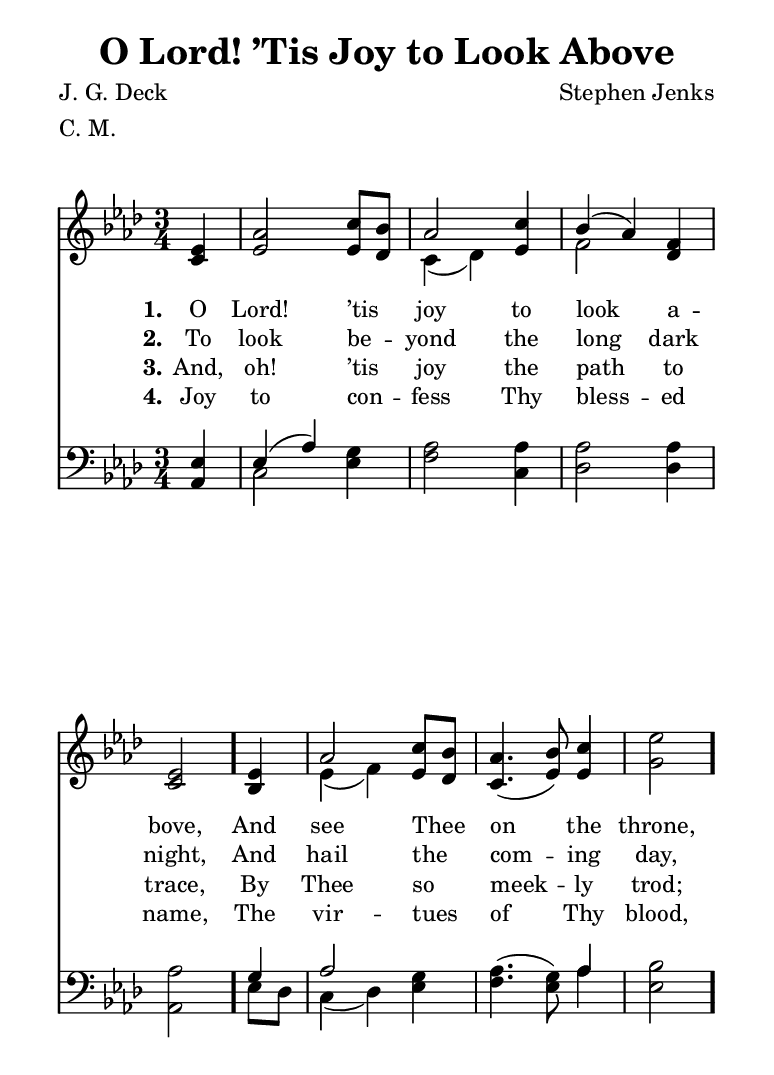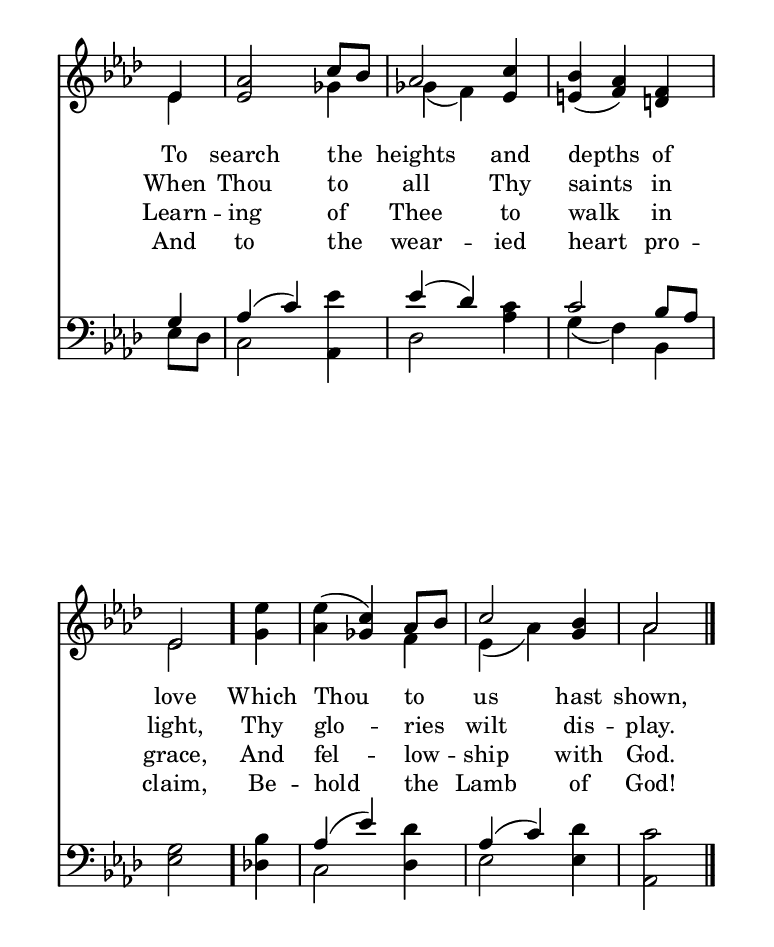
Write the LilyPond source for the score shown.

\include "common/global.ily"
\paper {
  \include "common/paper.ily"
  ragged-last-bottom = ##t
  systems-per-page = ##f
  % decrease system-to-system padding to fit onto page with previous score
  system-system-spacing.padding = 0.5
  system-system-spacing.basic-distance = 0.5
}

\header{
  hymnnumber = "162"
  title = "O Lord! ’Tis Joy to Look Above"
  tunename = "Communion"
  meter = "C. M."
  poet = "J. G. Deck"
  composer = "Stephen Jenks"
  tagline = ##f
}

global = {
  \include "common/overrides.ily"
  \override Staff.TimeSignature.style = #'numbered
  \time 3/4
  \override Score.MetronomeMark.transparent = ##t % hide all fermata changes too
  \tempo 4=80
  \key aes \major
  \partial 4
  \autoBeamOff
}

notesSoprano = {
\global
\relative c' {

  ees4 | aes2 c8[ bes] | aes2 c4 | bes4( aes) f | ees2
  ees4 | aes2 c8[ bes] | aes4.( bes8) c4 | ees2
  ees,4 | aes2 c8[ bes] | aes2 c4 | bes( aes) f | ees2 % original has impossible whole note at end of line here
  ees'4 | ees( c) aes8[ bes] | c2 bes4 | aes2

  \bar "|."

}
}

notesAlto = {
\global
\relative e' {

  c4 | ees2 ees8[ des] | c4( des) ees | f2 des4 | c2
  bes4 | ees( f) ees8[ des] | c4.( ees8) ees4 | g2
  ees4 | ees2 ges4 | ges4( f) ees | e( f) d | ees2
  g4 | aes( ges) f | ees( aes) g | aes2

}
}

notesTenor = {
\global
\relative a {

  ees4 | ees( aes) g | aes2 aes4 | aes2 aes4 | aes2
  g4 | aes2 g4 | aes4.( g8) aes4 | bes2
  g4 | aes( c) ees | ees( des) c | c2 bes8[ aes] | g2
  bes4 | aes4( ees') des | aes( c) des | c2

}
}

notesBass = {
\global
\relative f, {

  aes4 | c2 ees4 | f2 c4 | des2 des4 | aes2
  ees'8[ des] | c4( des) ees | f4.( ees8) aes4 | ees2
  ees8[ des] | c2 aes4 | des2 aes'4 | g( f) bes, | ees2
  des!4 | c2 des4 | ees2 ees4 | aes,2

}
}

wordsA = \lyricmode {
\set stanza = "1."

O Lord! ’tis joy to look a -- bove, \bar "."
And see Thee on the throne, \bar "." \eogbreak
To search the heights and depths of love \bar "."
Which Thou to us hast shown, \bar "." % blue book puts full stop, but next stanza is not a complete sentence

}

wordsB = \lyricmode {
\set stanza = "2."

To look be -- yond the long dark night,
And hail the com -- ing day,
When Thou to all Thy saints in light,
Thy glo -- ries wilt dis -- play.

}

wordsC = \lyricmode {
\set stanza = "3."

And, oh! ’tis joy the path to trace,
By Thee so meek -- ly trod;
Learn -- ing of Thee to walk in grace,
And fel -- low -- ship with God.

}

wordsD = \lyricmode {
\set stanza = "4."

Joy to con -- fess Thy bless -- ed name,
The vir -- tues of Thy blood,
And to the wear -- ied heart pro -- claim,
Be -- hold the Lamb of God!

}

\score {
  \context ChoirStaff <<
    \context Staff = upper <<
      \set Staff.autoBeaming = ##f
      \set ChoirStaff.systemStartDelimiter = #'SystemStartBar
      \set ChoirStaff.printPartCombineTexts = ##f
      \partcombine #'(2 . 11) \notesSoprano \notesAlto
      \context NullVoice = sopranos { \voiceOne << \notesSoprano >> }
      \context Lyrics = one   \lyricsto sopranos \wordsA
      \context Lyrics = two   \lyricsto sopranos \wordsB
      \context Lyrics = three \lyricsto sopranos \wordsC
      \context Lyrics = four  \lyricsto sopranos \wordsD
    >>
    \context Staff = men <<
      \set Staff.autoBeaming = ##f
      \clef bass
      \set ChoirStaff.printPartCombineTexts = ##f
      \partcombine #'(2 . 11) \notesTenor \notesBass
    >>
  >>
  \layout {
    \include "common/layout.ily"
  }
  #(cond ((ly:get-option 'eog-midi-permitted) #{ \midi{
    \include "common/midi.ily"
  } #}))
}

\version "2.19.49"  % necessary for upgrading to future LilyPond versions.

% vi:set et ts=2 sw=2 ai nocindent syntax=lilypond:
